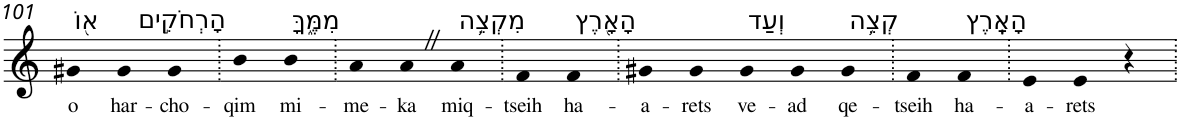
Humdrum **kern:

**kern	**text
*part1	*part1
*staff1	*staff1
*I"Piano	*
*I'Pno	*
!!LO:PB:g=z
*clefG2	*
*k[]	*
=101	=101
!LO:TX:a:t=א֖וֹ	!
!	!LO:LY:b
4g#X	o
!LO:TX:a:t=הָרְחֹקִ֣ים	!
!	!LO:LY:b
4g#	har-
!	!LO:LY:b
4g#	-cho-
=102.	=102.
!	!LO:LY:b
4b	-qim
!LO:TX:a:t=מִמֶּ֑ךָּ	!
!	!LO:LY:b
4b	mi-
=103.	=103.
!	!LO:LY:b
4a	-me-
!	!LO:LY:b
4aZ	-ka
!LO:TX:a:t=מִקְצֵ֥ה	!
!	!LO:LY:b
4a	miq-
=104.	=104.
!	!LO:LY:b
4f	-tseih
!LO:TX:a:t=הָאָ֖רֶץ	!
!	!LO:LY:b
4f	ha-
=105.	=105.
!	!LO:LY:b
4g#X	-a-
!	!LO:LY:b
4g#	-rets
!LO:TX:a:t=וְעַד	!
!	!LO:LY:b
4g#	ve-
!	!LO:LY:b
4g#	-ad
!LO:TX:a:t=קְצֵ֥ה	!
!	!LO:LY:b
4g#	qe-
=106.	=106.
!	!LO:LY:b
4f	-tseih
!LO:TX:a:t=הָאָֽרֶץ	!
!	!LO:LY:b
4f	ha-
=107.	=107.
!	!LO:LY:b
4e	-a-
!	!LO:LY:b
4e	-rets
4r	.
=.	=.
*-	*-
